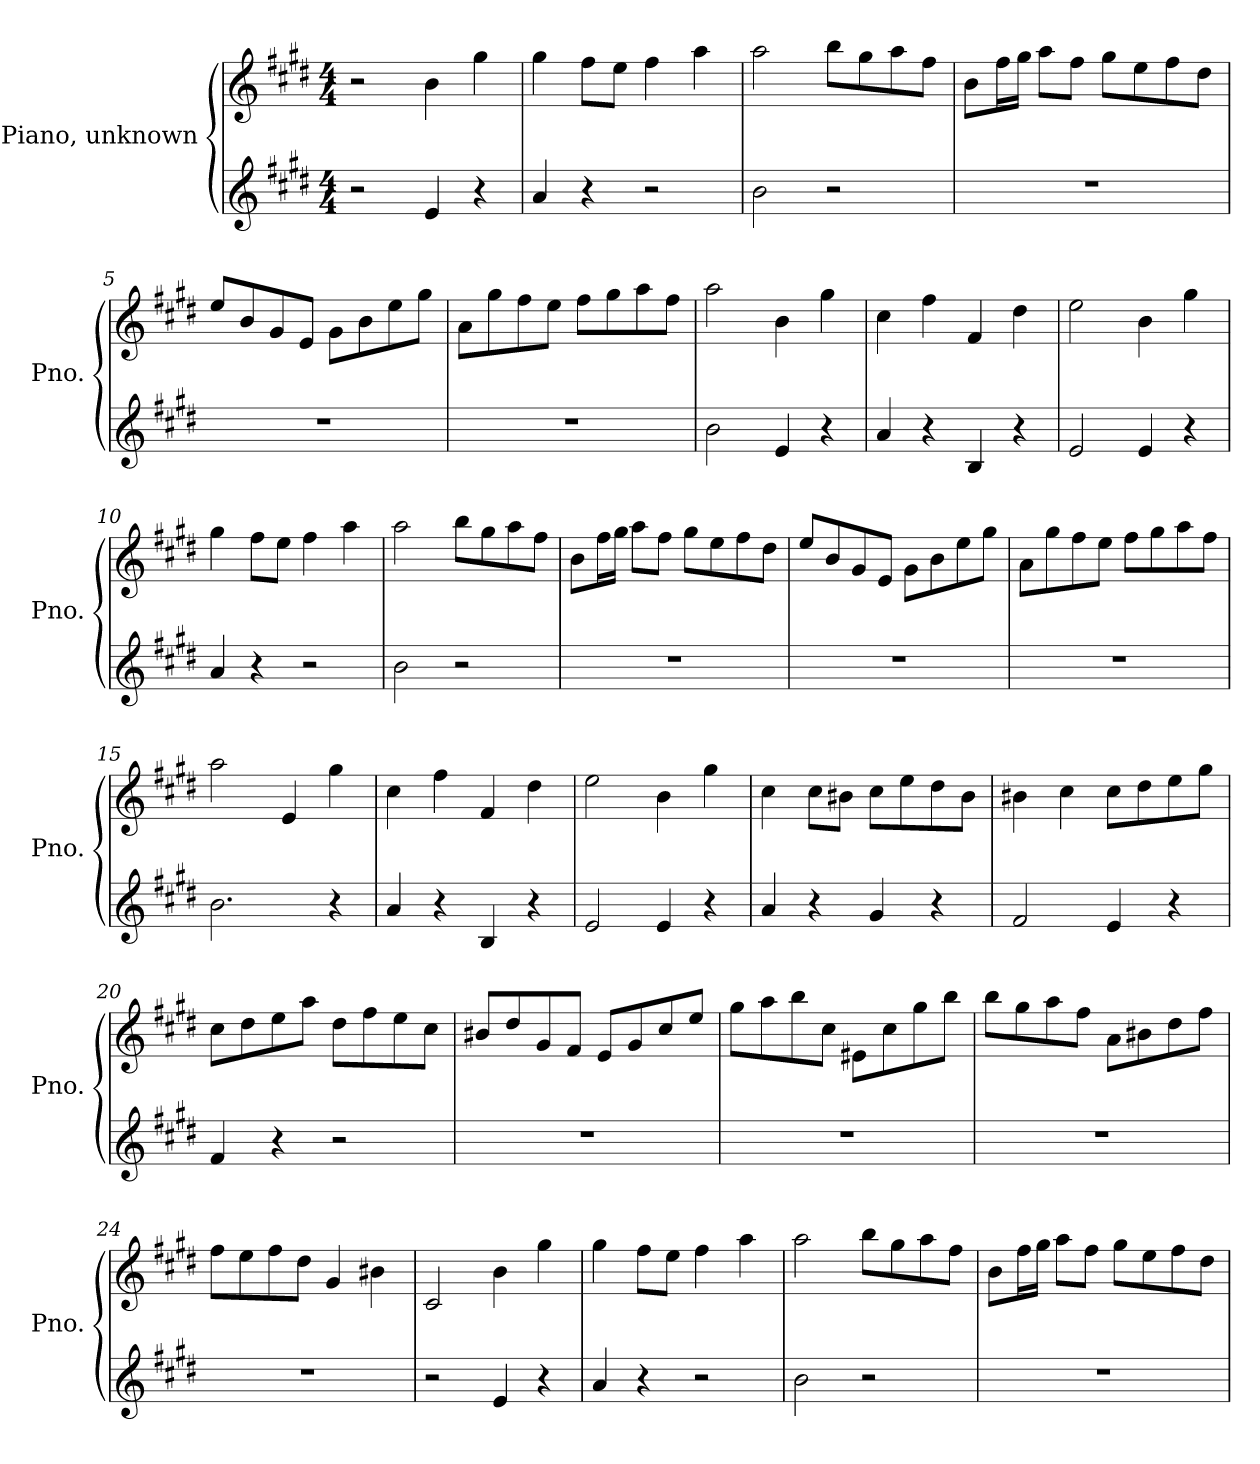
**kern	**kern
*part1	*part1
*staff2	*staff1
*I"Piano, unknown	*
*I'Pno.	*
*clefG2	*clefG2
*k[f#c#g#d#]	*k[f#c#g#d#]
*M4/4	*M4/4
*MM120	*MM120
=1	=1
2r	2r
4e/	4b\
4r	4gg#\
=2	=2
4a/	4gg#\
4r	8ff#\L
.	8ee\J
2r	4ff#\
.	4aa\
=3	=3
2b\	2aa\
2r	8bb\L
.	8gg#\
.	8aa\
.	8ff#\J
=4	=4
1r	8b\L
.	16ff#\L
.	16gg#\JJ
.	8aa\L
.	8ff#\J
.	8gg#\L
.	8ee\
.	8ff#\
.	8dd#\J
=5	=5
1r	8ee/L
.	8b/
.	8g#/
.	8e/J
.	8g#\L
.	8b\
.	8ee\
.	8gg#\J
!!LO:LB:g=z
=6	=6
1r	8a\L
.	8gg#\
.	8ff#\
.	8ee\J
.	8ff#\L
.	8gg#\
.	8aa\
.	8ff#\J
=7	=7
2b\	2aa\
4e/	4b\
4r	4gg#\
=8	=8
4a/	4cc#\
4r	4ff#\
4B/	4f#/
4r	4dd#\
=9	=9
2e/	2ee\
4e/	4b\
4r	4gg#\
=10	=10
4a/	4gg#\
4r	8ff#\L
.	8ee\J
2r	4ff#\
.	4aa\
=11	=11
2b\	2aa\
2r	8bb\L
.	8gg#\
.	8aa\
.	8ff#\J
=12	=12
1r	8b\L
.	16ff#\L
.	16gg#\JJ
.	8aa\L
.	8ff#\J
.	8gg#\L
.	8ee\
.	8ff#\
.	8dd#\J
!!LO:LB:g=z
=13	=13
1r	8ee/L
.	8b/
.	8g#/
.	8e/J
.	8g#\L
.	8b\
.	8ee\
.	8gg#\J
=14	=14
1r	8a\L
.	8gg#\
.	8ff#\
.	8ee\J
.	8ff#\L
.	8gg#\
.	8aa\
.	8ff#\J
=15	=15
2.b\	2aa\
.	4e/
4r	4gg#\
=16	=16
4a/	4cc#\
4r	4ff#\
4B/	4f#/
4r	4dd#\
=17	=17
2e/	2ee\
4e/	4b\
4r	4gg#\
=18	=18
4a/	4cc#\
4r	8cc#\L
.	8b#X\J
4g#/	8cc#\L
.	8ee\
4r	8dd#\
.	8b#\J
!!LO:LB:g=z
=19	=19
2f#/	4b#X\
.	4cc#\
4e/	8cc#\L
.	8dd#\
4r	8ee\
.	8gg#\J
=20	=20
4f#/	8cc#\L
.	8dd#\
4r	8ee\
.	8aa\J
2r	8dd#\L
.	8ff#\
.	8ee\
.	8cc#\J
=21	=21
1r	8b#X/L
.	8dd#/
.	8g#/
.	8f#/J
.	8e/L
.	8g#/
.	8cc#/
.	8ee/J
=22	=22
1r	8gg#\L
.	8aa\
.	8bb\
.	8cc#\J
.	8e#X\L
.	8cc#\
.	8gg#\
.	8bb\J
=23	=23
1r	8bb\L
.	8gg#\
.	8aa\
.	8ff#\J
.	8a\L
.	8b#X\
.	8dd#\
.	8ff#\J
!!LO:LB:g=z
=24	=24
1r	8ff#\L
.	8ee\
.	8ff#\
.	8dd#\J
.	4g#/
.	4b#X\
=25	=25
2r	2c#/
4e/	4b\
4r	4gg#\
=26	=26
4a/	4gg#\
4r	8ff#\L
.	8ee\J
2r	4ff#\
.	4aa\
=27	=27
2b\	2aa\
2r	8bb\L
.	8gg#\
.	8aa\
.	8ff#\J
=28	=28
1r	8b\L
.	16ff#\L
.	16gg#\JJ
.	8aa\L
.	8ff#\J
.	8gg#\L
.	8ee\
.	8ff#\
.	8dd#\J
=	=
*-	*-
